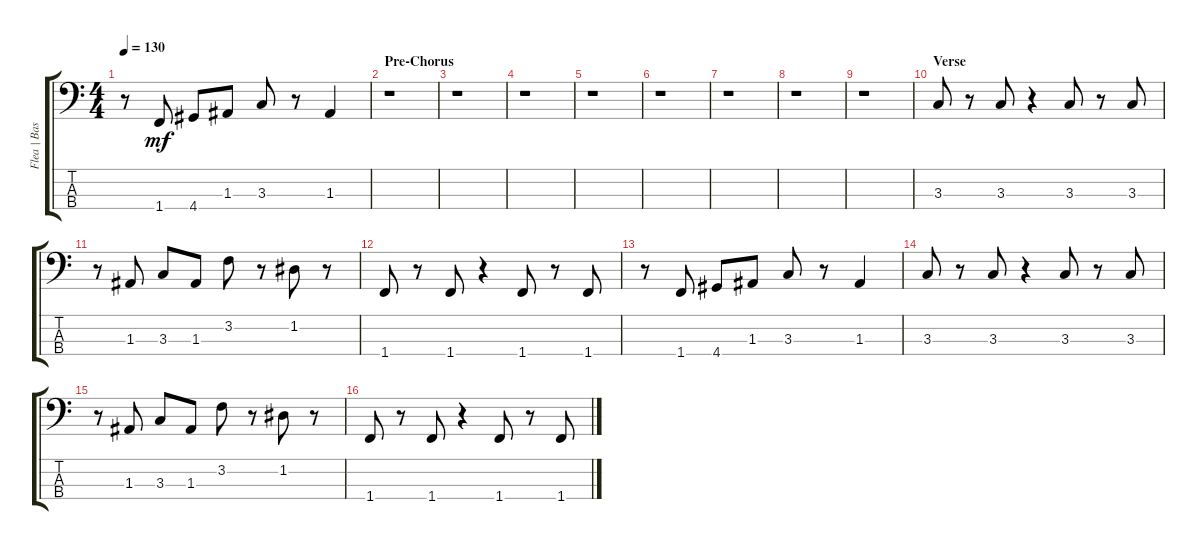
\track ("Flea | Bass" "Flea | Bas") {instrument electricbassfinger}
\staff {score tabs}
\tuning (G2 D2 A1 E1) {hide}
\ts (4 4)
\tempo 130
\clef f4
\ks c
r.8{dy mf} 1.4.8 4.4.8 1.3.8 3.3.8 r.8 1.3.4 |
\section ("" "Pre-Chorus")
r.1 |
r.1 |
r.1 |
r.1 |
r.1 |
r.1 |
r.1 |
r.1 |
\section ("" "Verse")
3.3.8 r.8 3.3.8 r.4 3.3.8 r.8 3.3.8 |
r.8 1.3.8 3.3.8 1.3.8 3.2.8 r.8 1.2.8 r.8 |
1.4.8 r.8 1.4.8 r.4 1.4.8 r.8 1.4.8 |
r.8 1.4.8 4.4.8 1.3.8 3.3.8 r.8 1.3.4 |
3.3.8 r.8 3.3.8 r.4 3.3.8 r.8 3.3.8 |
r.8 1.3.8 3.3.8 1.3.8 3.2.8 r.8 1.2.8 r.8 |
1.4.8 r.8 1.4.8 r.4 1.4.8 r.8 1.4.8
